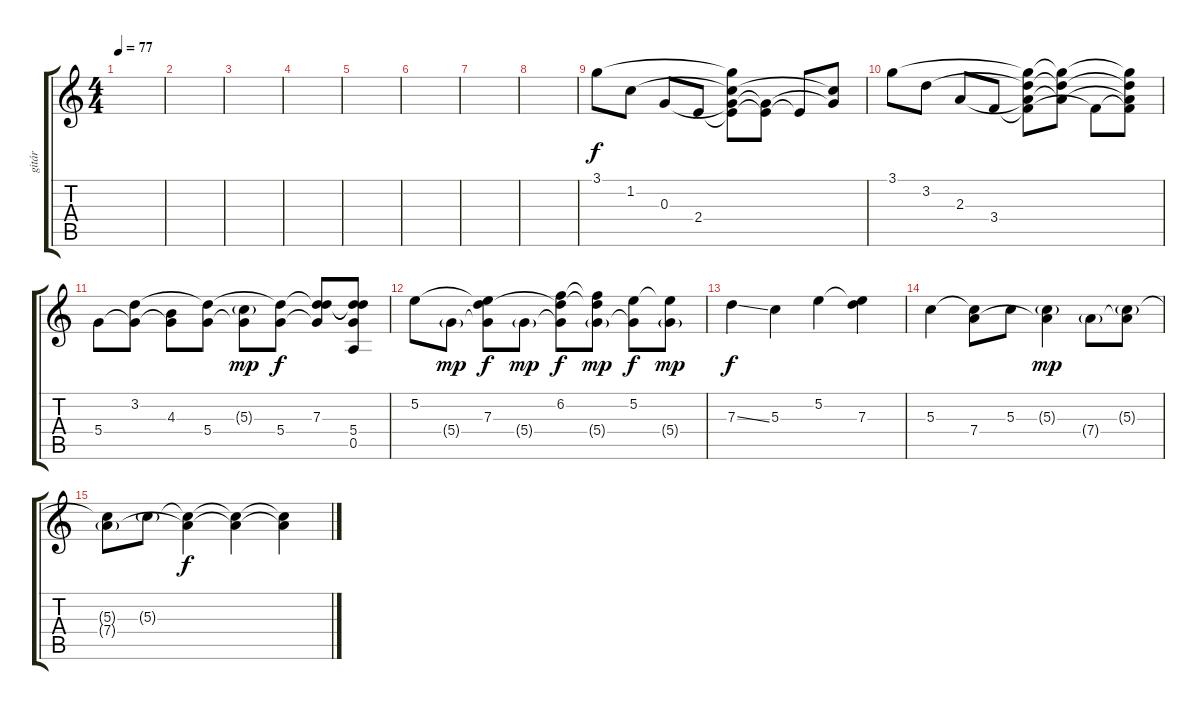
\track ("gitár" "gitár") {instrument electricguitarclean}
\staff {score tabs}
\tuning (E4 B3 G3 D3 A2 E2) {hide}
\ts (4 4)
\tempo 77
\clef g2
\ks c
|
|
|
|
|
|
|
|
3.1.8 1.2.8 0.3.8 2.4.8 (3.1{t} 1.2{t} 0.3{t} 2.4{t}).8 (0.3{t} 2.4{t}).8 2.4{t}.8 (1.2{t} 0.3{t}).8 |
3.1.8 3.2.8 2.3.8 3.4.8 (3.1{t} 3.2{t} 2.3{t} 3.4{t}).8 (3.1{t} 3.2{t} 2.3{t}).8 3.4{t}.8 (3.1{t} 3.2{t} 2.3{t} 3.4{t}).8 |
5.4.8 (3.2 5.4{t}).8 (4.3 5.4{t}).8 (3.2{t} 5.4).8 (5.3{g} 5.4{t}).8{dy mp} (3.2{t} 5.4).8{dy f} (3.2{t} 7.3 5.4{t}).8 (3.2{t} 7.3{t} 5.4 0.5).8 |
5.2.8 5.4{g}.8{dy mp} (5.2{t} 7.3 5.4{t}).8{dy f} 5.4{g}.8{dy mp} (6.2 7.3{t} 5.4{t}).8{dy f} (6.2{t} 7.3{t} 5.4{g}).8{dy mp} (5.2 5.4{t}).8{dy f} (5.2{t} 5.4{g}).8{dy mp} |
7.3{ss}.4{dy f} 5.3.4 5.2.4 (5.2{t} 7.3).4 |
5.3.4 (5.3{t} 7.4).8 5.3.8 (5.3{g} 7.4{t}).4{dy mp} 7.4{g}.8 (5.3{g} 7.4{t}).8 |
(5.3{t} 7.4{g}).8 5.3{g}.8 (5.3{t} 7.4{t}).4{dy f} (5.3{t} 7.4{t}).4 (5.3{t} 7.4{t}).4
